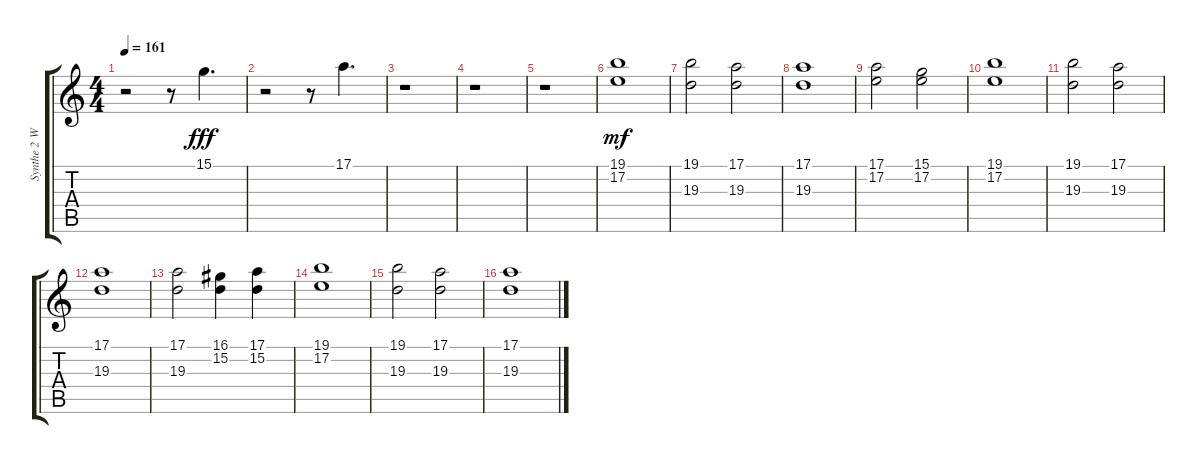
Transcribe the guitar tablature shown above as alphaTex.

\track ("Synthe 2 Wind" "Synthe 2 W") {instrument pad2warm}
\staff {score tabs}
\tuning (E4 B3 G3 D3 A2 E2) {hide}
\ts (4 4)
\tempo 161
\clef g2
\ks c
r.2{dy fff} r.8 15.1.4{d} |
r.2 r.8 17.1.4{d} |
r.1 |
r.1 |
r.1 |
(19.1 17.2).1{dy mf} |
(19.1 19.3).2 (17.1 19.3).2 |
(17.1 19.3).1 |
(17.1 17.2).2 (15.1 17.2).2 |
(19.1 17.2).1 |
(19.1 19.3).2 (17.1 19.3).2 |
(17.1 19.3).1 |
(17.1 19.3).2 (16.1 15.2).4 (17.1 15.2).4 |
(19.1 17.2).1 |
(19.1 19.3).2 (17.1 19.3).2 |
(17.1 19.3).1
